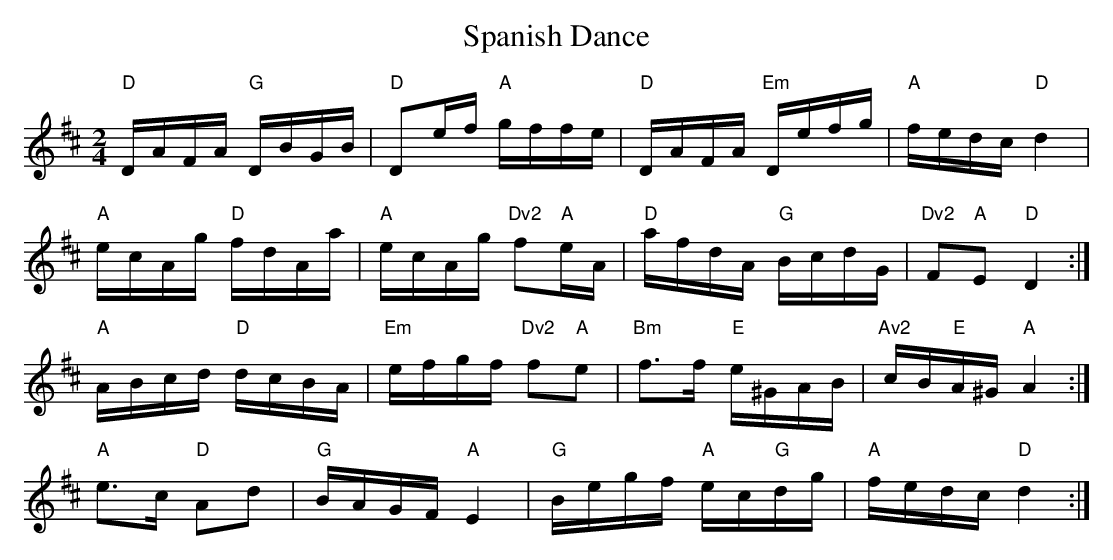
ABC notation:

X:1
T:Spanish Dance
M:2/4
L:1/4
K:D
"D"D/4A/4F/4A/4 "G"D/4B/4G/4B/4|"D"D/2e/4f/4 "A"g/4f/4f/4e/4|\
"D"D/4A/4F/4A/4 "Em"D/4e/4f/4g/4|"A"f/4e/4d/4c/4 "D"d|
"A"e/4c/4A/4g/4 "D"f/4d/4A/4a/4|"A"e/4c/4A/4g/4 "Dv2"f/2"A"e/4A/4|\
"D"a/4f/4d/4A/4 "G"B/4c/4d/4G/4|"Dv2"F/2"A"E/2 "D"D:|
"A"A/4B/4c/4d/4 "D"d/4c/4B/4A/4|"Em"e/4f/4g/4f/4 "Dv2"f/2"A"e/2|\
"Bm"f3/4f/4 "E"e/4^G/4A/4B/4|"Av2"c/4B/4"E"A/4^G/4 "A"A:|
"A"e3/4c/4 "D"A/2d/2|"G"B/4A/4G/4F/4 "A"E|"G"B/4e/4g/4f/4 "A"e/4c/4"G"d/4g/4|\
"A"f/4e/4d/4c/4 "D"d:|
